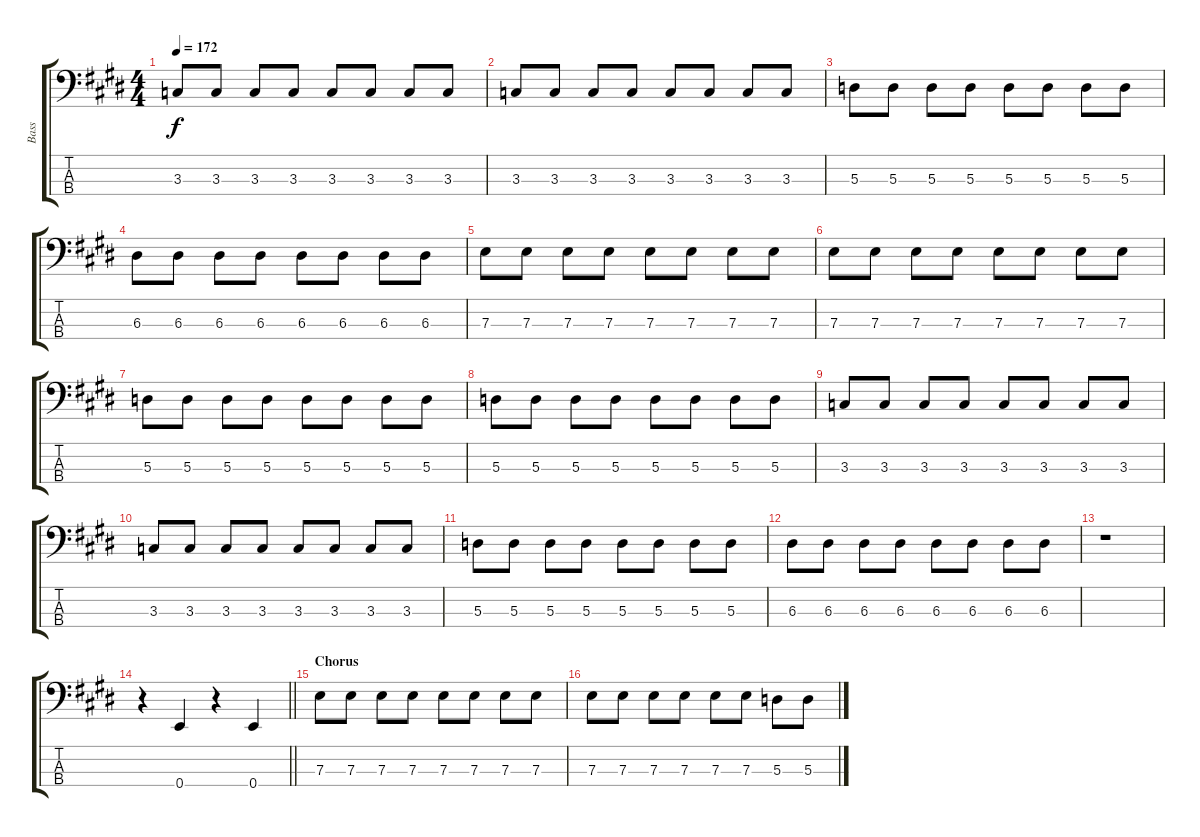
\track ("Bass" "Bass") {instrument electricbasspick}
\staff {score tabs}
\tuning (G2 D2 A1 E1) {hide}
\ts (4 4)
\tempo 172
\clef f4
\ks e
3.3.8{dy f} 3.3.8 3.3.8 3.3.8 3.3.8 3.3.8 3.3.8 3.3.8 |
3.3.8 3.3.8 3.3.8 3.3.8 3.3.8 3.3.8 3.3.8 3.3.8 |
5.3.8 5.3.8 5.3.8 5.3.8 5.3.8 5.3.8 5.3.8 5.3.8 |
6.3.8 6.3.8 6.3.8 6.3.8 6.3.8 6.3.8 6.3.8 6.3.8 |
7.3.8 7.3.8 7.3.8 7.3.8 7.3.8 7.3.8 7.3.8 7.3.8 |
7.3.8 7.3.8 7.3.8 7.3.8 7.3.8 7.3.8 7.3.8 7.3.8 |
5.3.8 5.3.8 5.3.8 5.3.8 5.3.8 5.3.8 5.3.8 5.3.8 |
5.3.8 5.3.8 5.3.8 5.3.8 5.3.8 5.3.8 5.3.8 5.3.8 |
3.3.8 3.3.8 3.3.8 3.3.8 3.3.8 3.3.8 3.3.8 3.3.8 |
3.3.8 3.3.8 3.3.8 3.3.8 3.3.8 3.3.8 3.3.8 3.3.8 |
5.3.8 5.3.8 5.3.8 5.3.8 5.3.8 5.3.8 5.3.8 5.3.8 |
6.3.8 6.3.8 6.3.8 6.3.8 6.3.8 6.3.8 6.3.8 6.3.8 |
r.1 |
\barLineRight lightlight
r.4 0.4.4 r.4 0.4.4 |
\section ("" "Chorus")
7.3.8 7.3.8 7.3.8 7.3.8 7.3.8 7.3.8 7.3.8 7.3.8 |
7.3.8 7.3.8 7.3.8 7.3.8 7.3.8 7.3.8 5.3.8 5.3.8
